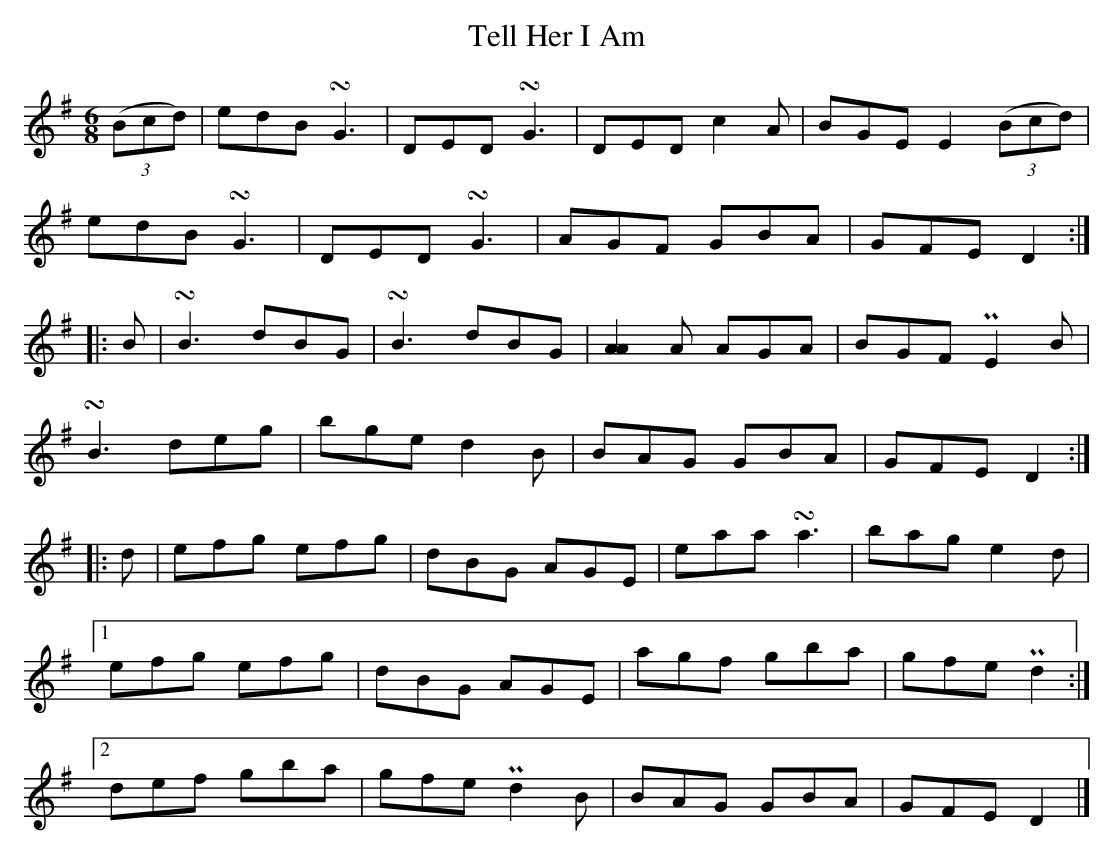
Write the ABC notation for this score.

X:1
U: ~ = !turn!
T:Tell Her I Am
L:1/8
M:6/8
K:DMix
((3Bcd) | edB ~G3 | DED ~G3 | DED c2 A | BGE E2 ((3Bcd) |
edB ~G3 | DED ~G3 | AGF GBA | GFE D2 ::
B | ~B3 dBG | ~B3 dBG | [A2A2] A AGA | BGF PE2 B |
~B3 deg | bge d2 B | BAG GBA | GFE D2 ::
d | efg efg | dBG AGE | eaa ~a3 | bag e2 d |
[1 efg efg | dBG AGE | agf gba | gfe Pd2 :|
[2 def gba | gfe Pd2 B | BAG GBA | GFE D2 |]
